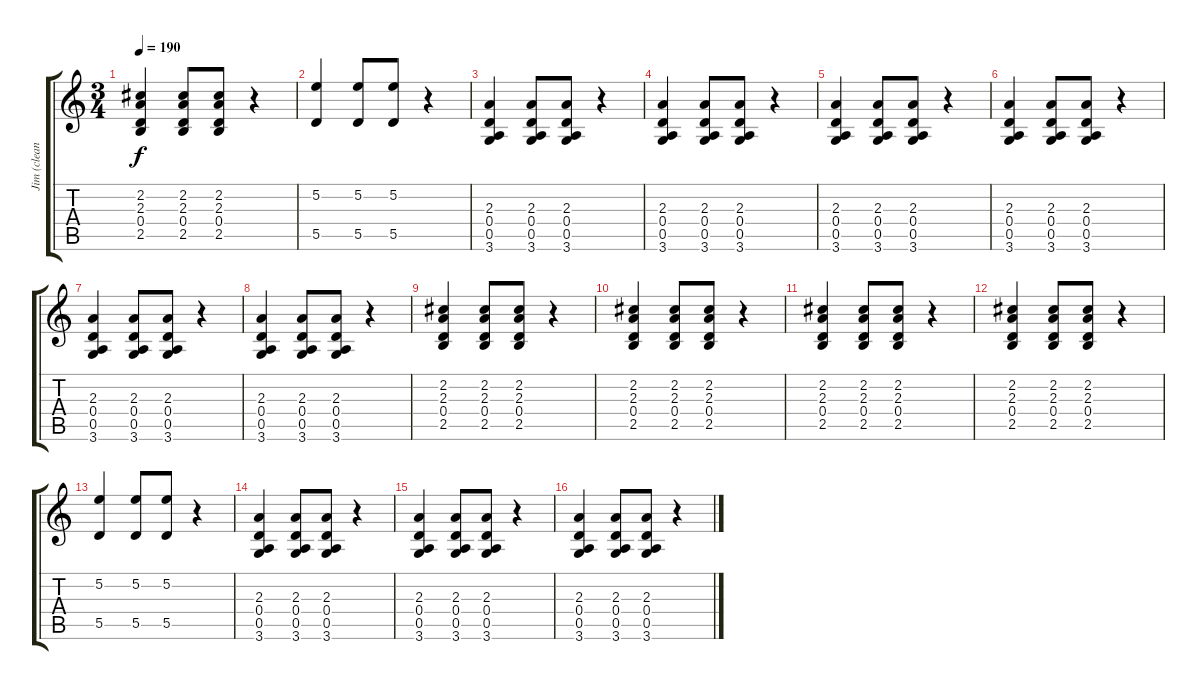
\track ("Jim (clean)" "Jim (clean") {instrument electricguitarjazz}
\staff {score tabs}
\tuning (E4 B3 G3 D3 A2 E2) {hide}
\ts (3 4)
\tempo 190
\clef g2
\ks c
(2.2 2.3 0.4 2.5).4{dy f} (2.2 2.3 0.4 2.5).8 (2.2 2.3 0.4 2.5).8 r.4 |
(5.2 5.5).4 (5.2 5.5).8 (5.2 5.5).8 r.4 |
(2.3 0.4 0.5 3.6).4 (2.3 0.4 0.5 3.6).8 (2.3 0.4 0.5 3.6).8 r.4 |
(2.3 0.4 0.5 3.6).4 (2.3 0.4 0.5 3.6).8 (2.3 0.4 0.5 3.6).8 r.4 |
(2.3 0.4 0.5 3.6).4 (2.3 0.4 0.5 3.6).8 (2.3 0.4 0.5 3.6).8 r.4 |
(2.3 0.4 0.5 3.6).4 (2.3 0.4 0.5 3.6).8 (2.3 0.4 0.5 3.6).8 r.4 |
(2.3 0.4 0.5 3.6).4 (2.3 0.4 0.5 3.6).8 (2.3 0.4 0.5 3.6).8 r.4 |
(2.3 0.4 0.5 3.6).4 (2.3 0.4 0.5 3.6).8 (2.3 0.4 0.5 3.6).8 r.4 |
(2.2 2.3 0.4 2.5).4 (2.2 2.3 0.4 2.5).8 (2.2 2.3 0.4 2.5).8 r.4 |
(2.2 2.3 0.4 2.5).4 (2.2 2.3 0.4 2.5).8 (2.2 2.3 0.4 2.5).8 r.4 |
(2.2 2.3 0.4 2.5).4 (2.2 2.3 0.4 2.5).8 (2.2 2.3 0.4 2.5).8 r.4 |
(2.2 2.3 0.4 2.5).4 (2.2 2.3 0.4 2.5).8 (2.2 2.3 0.4 2.5).8 r.4 |
(5.2 5.5).4 (5.2 5.5).8 (5.2 5.5).8 r.4 |
(2.3 0.4 0.5 3.6).4 (2.3 0.4 0.5 3.6).8 (2.3 0.4 0.5 3.6).8 r.4 |
(2.3 0.4 0.5 3.6).4 (2.3 0.4 0.5 3.6).8 (2.3 0.4 0.5 3.6).8 r.4 |
(2.3 0.4 0.5 3.6).4 (2.3 0.4 0.5 3.6).8 (2.3 0.4 0.5 3.6).8 r.4
